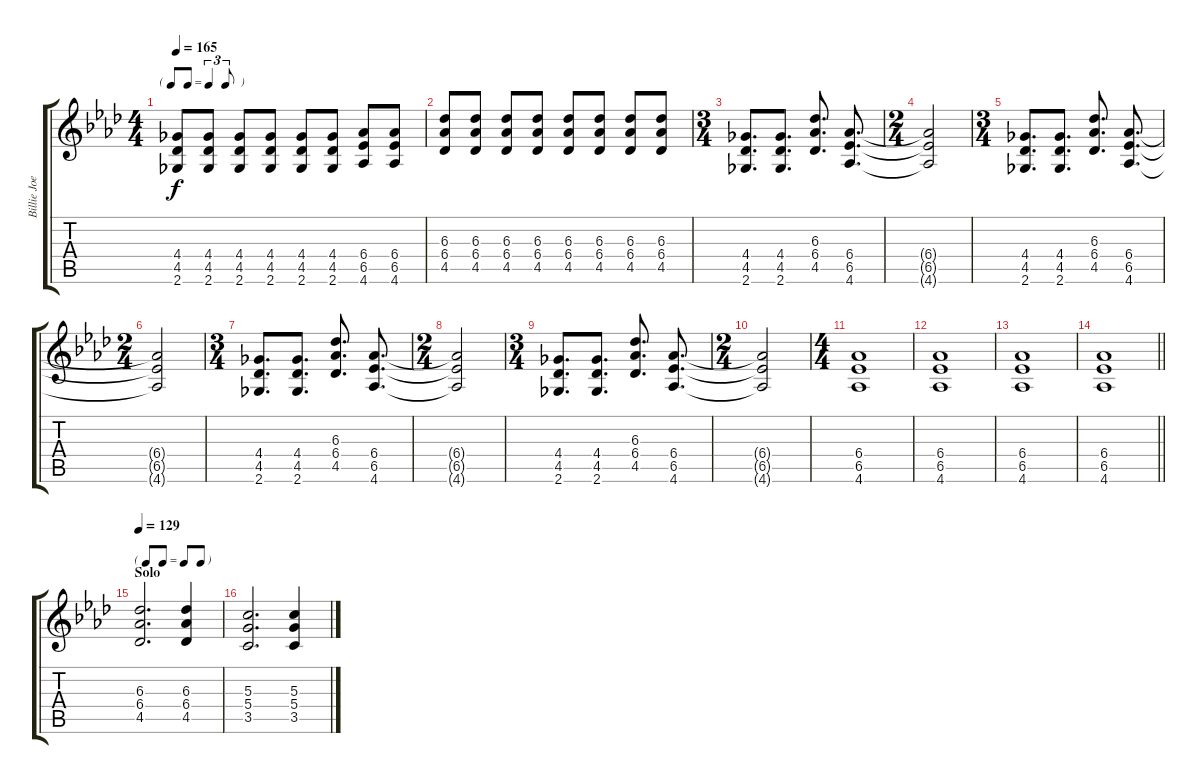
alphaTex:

\track ("Billie Joe Armstrong (Rhythm Guitar)" "Billie Joe") {instrument overdrivenguitar}
\staff {score tabs}
\tuning (E4 B3 G3 D3 A2 E2) {hide}
\ts (4 4)
\tf triplet8th
\tempo 165
\clef g2
\ks ab
(4.4 4.5 2.6).8{dy f} (4.4 4.5 2.6).8 (4.4 4.5 2.6).8 (4.4 4.5 2.6).8 (4.4 4.5 2.6).8 (4.4 4.5 2.6).8 (6.4 6.5 4.6).8 (6.4 6.5 4.6).8 |
(6.3 6.4 4.5).8 (6.3 6.4 4.5).8 (6.3 6.4 4.5).8 (6.3 6.4 4.5).8 (6.3 6.4 4.5).8 (6.3 6.4 4.5).8 (6.3 6.4 4.5).8 (6.3 6.4 4.5).8 |
\ts (3 4)
(4.4 4.5 2.6).8{d} (4.4 4.5 2.6).8{d} (6.3 6.4 4.5).8{d} (6.4 6.5 4.6).8{d} |
\ts (2 4)
(6.4{t} 6.5{t} 4.6{t}).2 |
\ts (3 4)
(4.4 4.5 2.6).8{d} (4.4 4.5 2.6).8{d} (6.3 6.4 4.5).8{d} (6.4 6.5 4.6).8{d} |
\ts (2 4)
(6.4{t} 6.5{t} 4.6{t}).2 |
\ts (3 4)
(4.4 4.5 2.6).8{d} (4.4 4.5 2.6).8{d} (6.3 6.4 4.5).8{d} (6.4 6.5 4.6).8{d} |
\ts (2 4)
(6.4{t} 6.5{t} 4.6{t}).2 |
\ts (3 4)
(4.4 4.5 2.6).8{d} (4.4 4.5 2.6).8{d} (6.3 6.4 4.5).8{d} (6.4 6.5 4.6).8{d} |
\ts (2 4)
(6.4{t} 6.5{t} 4.6{t}).2 |
\ts (4 4)
(6.4 6.5 4.6).1 |
(6.4 6.5 4.6).1 |
(6.4 6.5 4.6).1 |
\barLineRight lightlight
(6.4 6.5 4.6).1 |
\tf none
\section ("" "Solo")
\tempo 129
(6.3 6.4 4.5).2{d} (6.3 6.4 4.5).4 |
(5.3 5.4 3.5).2{d} (5.3 5.4 3.5).4
